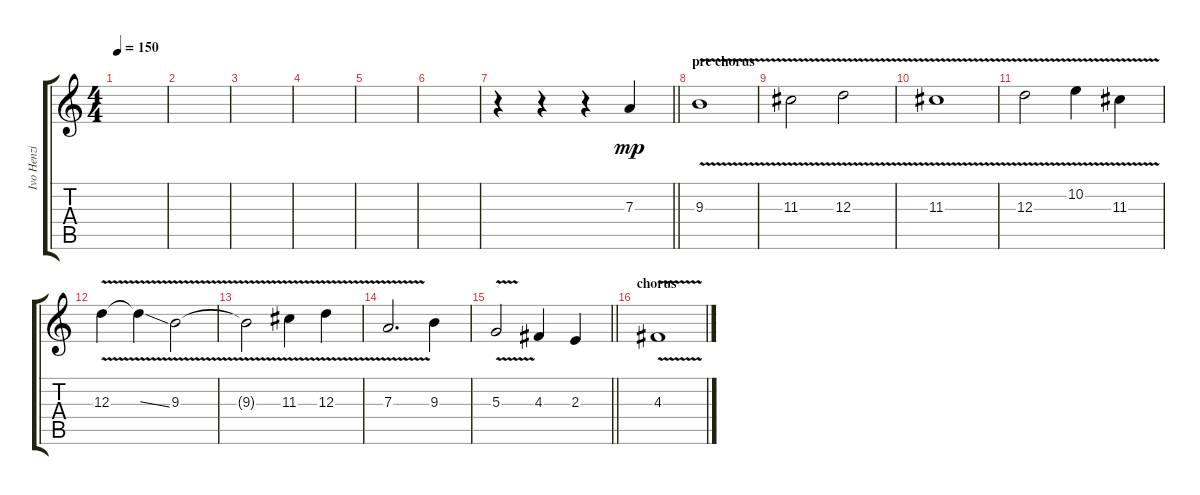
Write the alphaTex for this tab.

\track ("Ivo Henzi Lead" "Ivo Henzi ") {instrument distortionguitar}
\staff {score tabs}
\tuning (B3 Gb3 D3 A2 E2 B1) {hide}
\ts (4 4)
\tempo 150
\clef g2
\ks c
|
|
|
|
|
|
\barLineRight lightlight
r.4 r.4 r.4 7.3.4{dy mp} |
\section ("" "pre chorus")
9.3{v}.1 |
11.3{v}.2 12.3{v}.2 |
11.3{v}.1 |
12.3{v}.2 10.2{v}.4 11.3{v}.4 |
12.3{v}.4 12.3{ss t}.4 9.3{v}.2 |
9.3{t}.2 11.3{v}.4 12.3{v}.4 |
7.3{v}.2{d} 9.3.4 |
\barLineRight lightlight
5.3{v}.2 4.3.4 2.3.4 |
\section ("" "chorus")
4.3{v}.1
